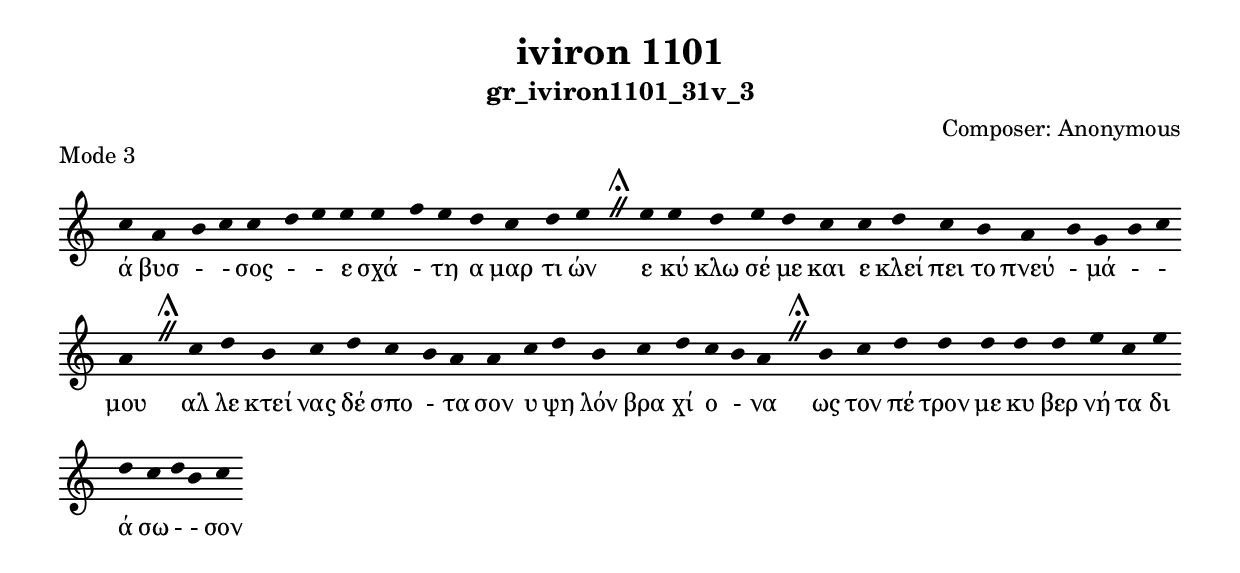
\include "gregorian.ly"

	\header {
 	  title = "iviron 1101"
	  subtitle = "gr_iviron1101_31v_3"
	  composer = "Composer: Αnonymous"
	  piece = "Mode 3"
	}

	chant = {
	  c''4 a'4 b'4 c''4 c''4 d''4 e''4 e''4 e''4 f''4 e''4 d''4 c''4 d''4 e''4 \divisioMaior
 e''4 e''4 d''4 e''4 d''4 c''4 c''4 d''4 c''4 b'4 a'4 b'4 g'4 b'4 c''4 a'4 \divisioMaior
 c''4 d''4 b'4 c''4 d''4 c''4 b'4 a'4 a'4 c''4 d''4 b'4 c''4 d''4 c''4 b'4 a'4 \divisioMaior
 b'4 c''4 d''4 d''4 d''4 d''4 d''4 e''4 c''4 e''4 d''4 c''4 d''4 b'4 c''4\finalis
	}

	verba = \lyricmode {ά βυσ -  - σος -  - ε σχά - τη α μαρ τι ών 
ε κύ κλω σέ με και ε κλεί πει το πνεύ - μά -  - μου 
αλ λε κτεί νας δέ σπο - τα σον υ ψη λόν βρα χί ο - να 
ως τον πέ τρον με κυ βερ νή τα δι ά σω -  - σον 
	}


	\score {
	  \new Staff <<
	  \new Voice = "melody" \chant
	  \new Lyrics = "one" \lyricsto melody \verba
	  >>
	  \layout {
	    \context {
	      \Staff
	      \remove "Time_signature_engraver"
	      \remove "Bar_engraver"
	    }
	    \context {
	      \Voice
	      \remove "Stem_engraver"
	    }
	  }
	}